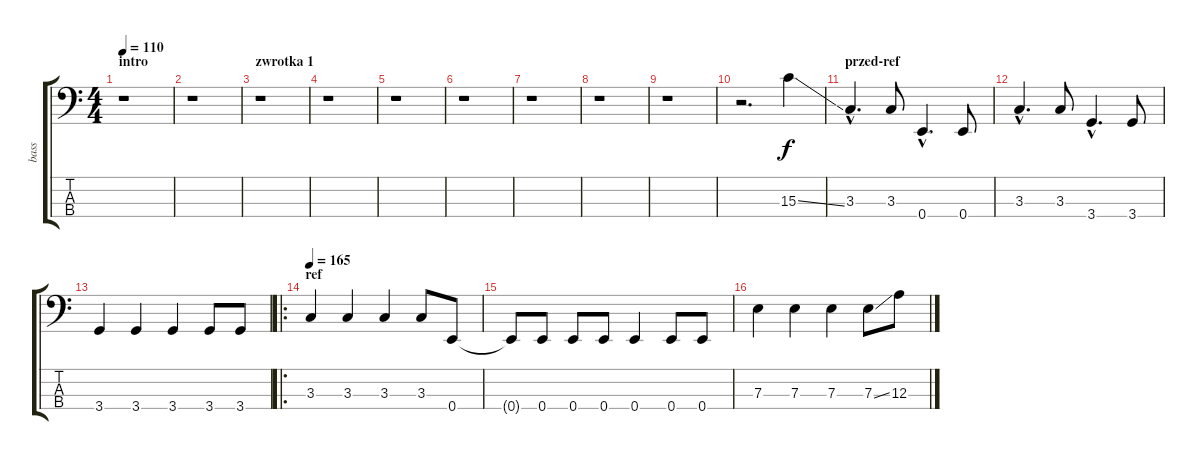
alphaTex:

\track ("bass" "bass") {instrument electricbasspick}
\staff {score tabs}
\tuning (G2 D2 A1 E1) {hide}
\ts (4 4)
\section ("" "intro")
\tempo 110
\clef f4
\ks c
r.1{dy f instrument electricbasspick} |
r.1 |
\section ("" "zwrotka 1")
r.1 |
r.1 |
r.1 |
r.1 |
r.1 |
r.1 |
r.1 |
r.2{d} 15.3{ss}.4 |
\section ("" "przed-ref")
3.3{hac}.4{d} 3.3.8 0.4{hac}.4{d} 0.4.8 |
3.3{hac}.4{d} 3.3.8 3.4{hac}.4{d} 3.4.8 |
3.4.4 3.4.4 3.4.4 3.4.8 3.4.8 |
\ro
\section ("" "ref")
\tempo 165
3.3.4 3.3.4 3.3.4 3.3.8 0.4.8 |
0.4{t}.8 0.4.8 0.4.8 0.4.8 0.4.4 0.4.8 0.4.8 |
7.3.4 7.3.4 7.3.4 7.3{ss}.8 12.3.8
